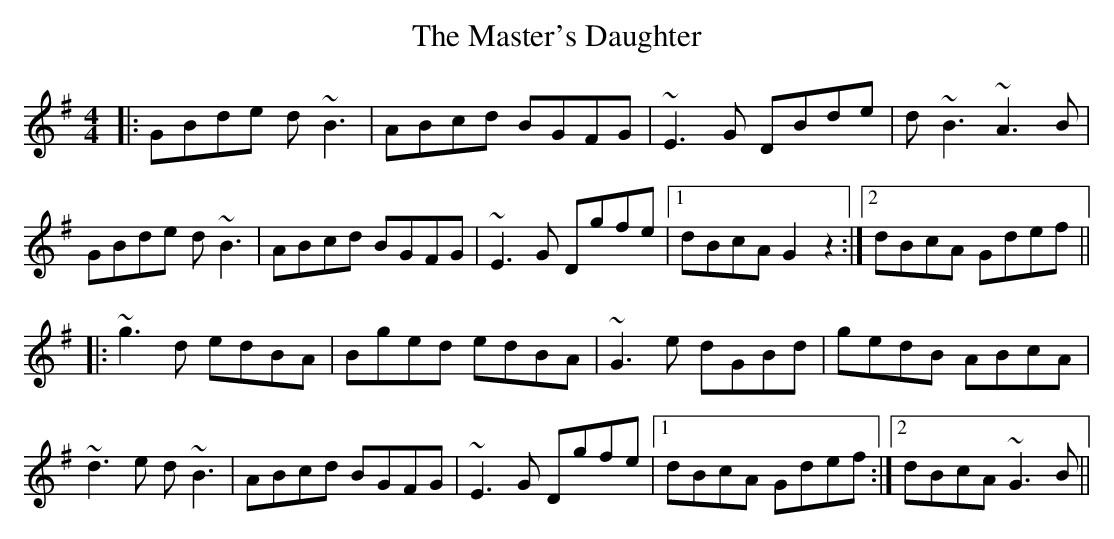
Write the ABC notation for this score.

X:1
T: The Master's Daughter
M: 4/4
L: 1/8
K: Gmaj
|:GBde d~B3|ABcd BGFG|~E3G DBde|d~B3 ~A3B|
GBde d~B3|ABcd BGFG|~E3G Dgfe|1 dBcA G2 z2:|2 dBcA Gdef||
|:~g3d edBA|Bged edBA|~G3e dGBd|gedB ABcA|
~d3e d~B3|ABcd BGFG|~E3G Dgfe|1 dBcA Gdef:|2 dBcA ~G3B||
